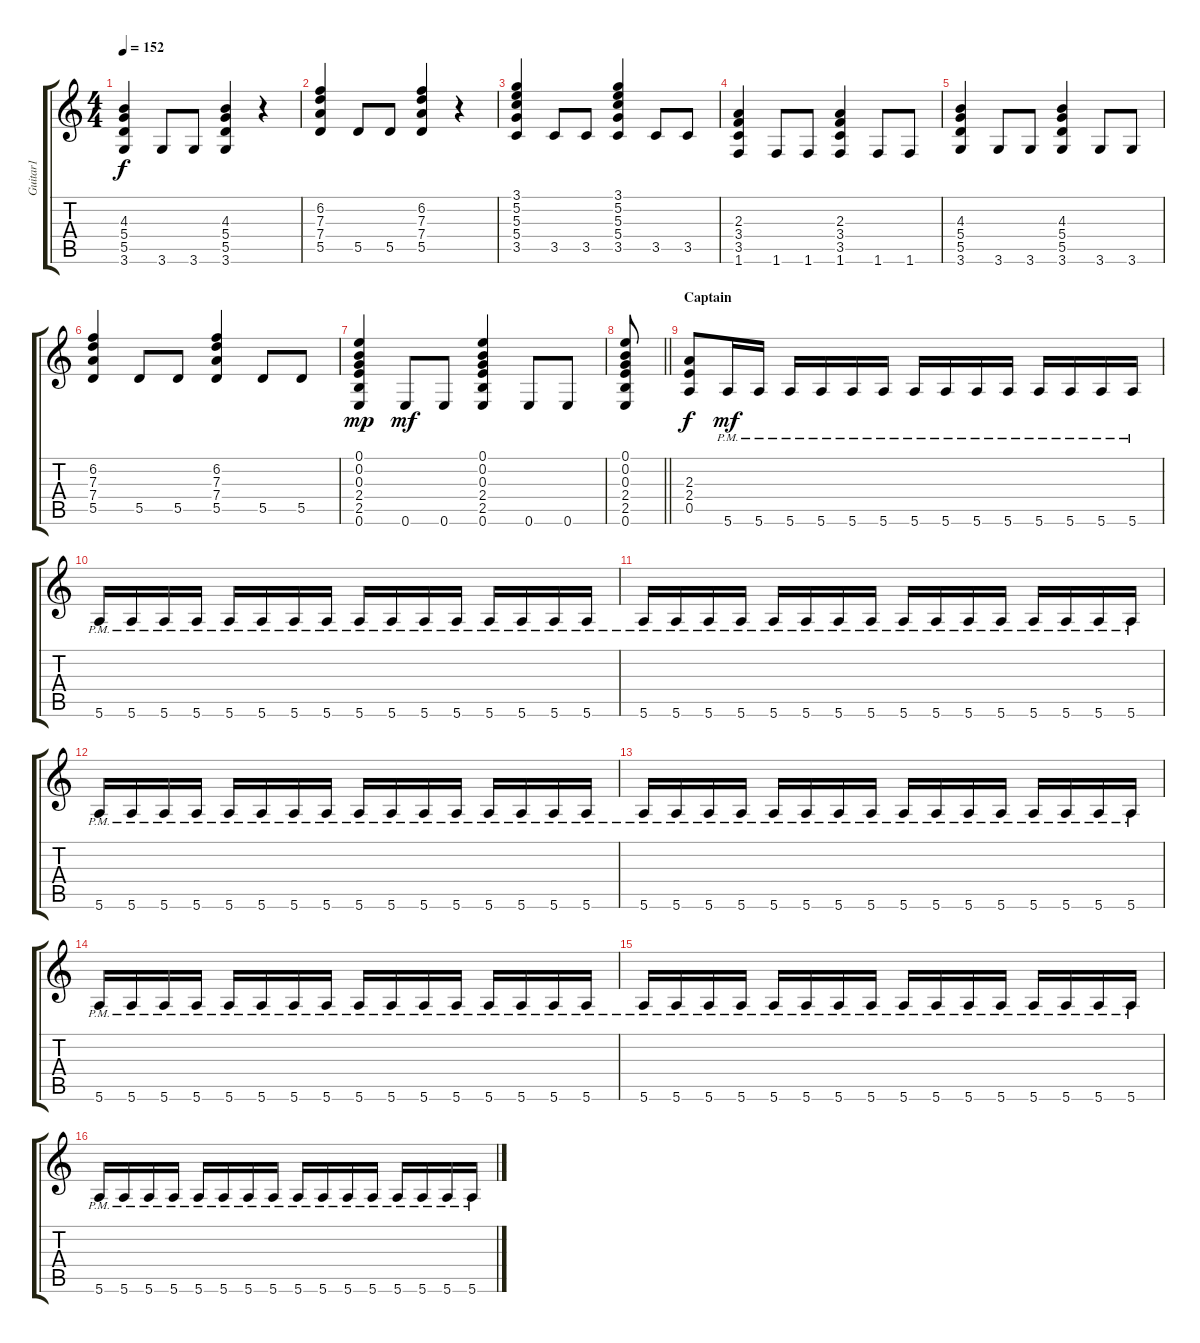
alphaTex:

\track ("Guitar1" "Guitar1") {instrument acousticguitarnylon}
\staff {score tabs}
\tuning (E4 B3 G3 D3 A2 E2) {hide}
\ts (4 4)
\tempo 152
\clef g2
\ks c
(4.3 5.4 5.5 3.6).4{dy f} 3.6.8 3.6.8 (4.3 5.4 5.5 3.6).4 r.4 |
(6.2 7.3 7.4 5.5).4 5.5.8 5.5.8 (6.2 7.3 7.4 5.5).4 r.4 |
(3.1 5.2 5.3 5.4 3.5).4 3.5.8 3.5.8 (3.1 5.2 5.3 5.4 3.5).4 3.5.8 3.5.8 |
(2.3 3.4 3.5 1.6).4 1.6.8 1.6.8 (2.3 3.4 3.5 1.6).4 1.6.8 1.6.8 |
(4.3 5.4 5.5 3.6).4 3.6.8 3.6.8 (4.3 5.4 5.5 3.6).4 3.6.8 3.6.8 |
(6.2 7.3 7.4 5.5).4 5.5.8 5.5.8 (6.2 7.3 7.4 5.5).4 5.5.8 5.5.8 |
(0.1 0.2 0.3 2.4 2.5 0.6).4{dy mp} 0.6.8{dy mf} 0.6.8 (0.1 0.2 0.3 2.4 2.5 0.6).4 0.6.8 0.6.8 |
\barLineRight lightlight
(0.1 0.2 0.3 2.4 2.5 0.6).8 |
\section ("" "Captain")
(2.3 2.4 0.5).8{dy f} 5.6{pm}.16{dy mf} 5.6{pm}.16 5.6{pm}.16 5.6{pm}.16 5.6{pm}.16 5.6{pm}.16 5.6{pm}.16 5.6{pm}.16 5.6{pm}.16 5.6{pm}.16 5.6{pm}.16 5.6{pm}.16 5.6{pm}.16 5.6{pm}.16 |
5.6{pm}.16 5.6{pm}.16 5.6{pm}.16 5.6{pm}.16 5.6{pm}.16 5.6{pm}.16 5.6{pm}.16 5.6{pm}.16 5.6{pm}.16 5.6{pm}.16 5.6{pm}.16 5.6{pm}.16 5.6{pm}.16 5.6{pm}.16 5.6{pm}.16 5.6{pm}.16 |
5.6{pm}.16 5.6{pm}.16 5.6{pm}.16 5.6{pm}.16 5.6{pm}.16 5.6{pm}.16 5.6{pm}.16 5.6{pm}.16 5.6{pm}.16 5.6{pm}.16 5.6{pm}.16 5.6{pm}.16 5.6{pm}.16 5.6{pm}.16 5.6{pm}.16 5.6{pm}.16 |
5.6{pm}.16 5.6{pm}.16 5.6{pm}.16 5.6{pm}.16 5.6{pm}.16 5.6{pm}.16 5.6{pm}.16 5.6{pm}.16 5.6{pm}.16 5.6{pm}.16 5.6{pm}.16 5.6{pm}.16 5.6{pm}.16 5.6{pm}.16 5.6{pm}.16 5.6{pm}.16 |
5.6{pm}.16 5.6{pm}.16 5.6{pm}.16 5.6{pm}.16 5.6{pm}.16 5.6{pm}.16 5.6{pm}.16 5.6{pm}.16 5.6{pm}.16 5.6{pm}.16 5.6{pm}.16 5.6{pm}.16 5.6{pm}.16 5.6{pm}.16 5.6{pm}.16 5.6{pm}.16 |
5.6{pm}.16 5.6{pm}.16 5.6{pm}.16 5.6{pm}.16 5.6{pm}.16 5.6{pm}.16 5.6{pm}.16 5.6{pm}.16 5.6{pm}.16 5.6{pm}.16 5.6{pm}.16 5.6{pm}.16 5.6{pm}.16 5.6{pm}.16 5.6{pm}.16 5.6{pm}.16 |
5.6{pm}.16 5.6{pm}.16 5.6{pm}.16 5.6{pm}.16 5.6{pm}.16 5.6{pm}.16 5.6{pm}.16 5.6{pm}.16 5.6{pm}.16 5.6{pm}.16 5.6{pm}.16 5.6{pm}.16 5.6{pm}.16 5.6{pm}.16 5.6{pm}.16 5.6{pm}.16 |
5.6{pm}.16 5.6{pm}.16 5.6{pm}.16 5.6{pm}.16 5.6{pm}.16 5.6{pm}.16 5.6{pm}.16 5.6{pm}.16 5.6{pm}.16 5.6{pm}.16 5.6{pm}.16 5.6{pm}.16 5.6{pm}.16 5.6{pm}.16 5.6{pm}.16 5.6{pm}.16
